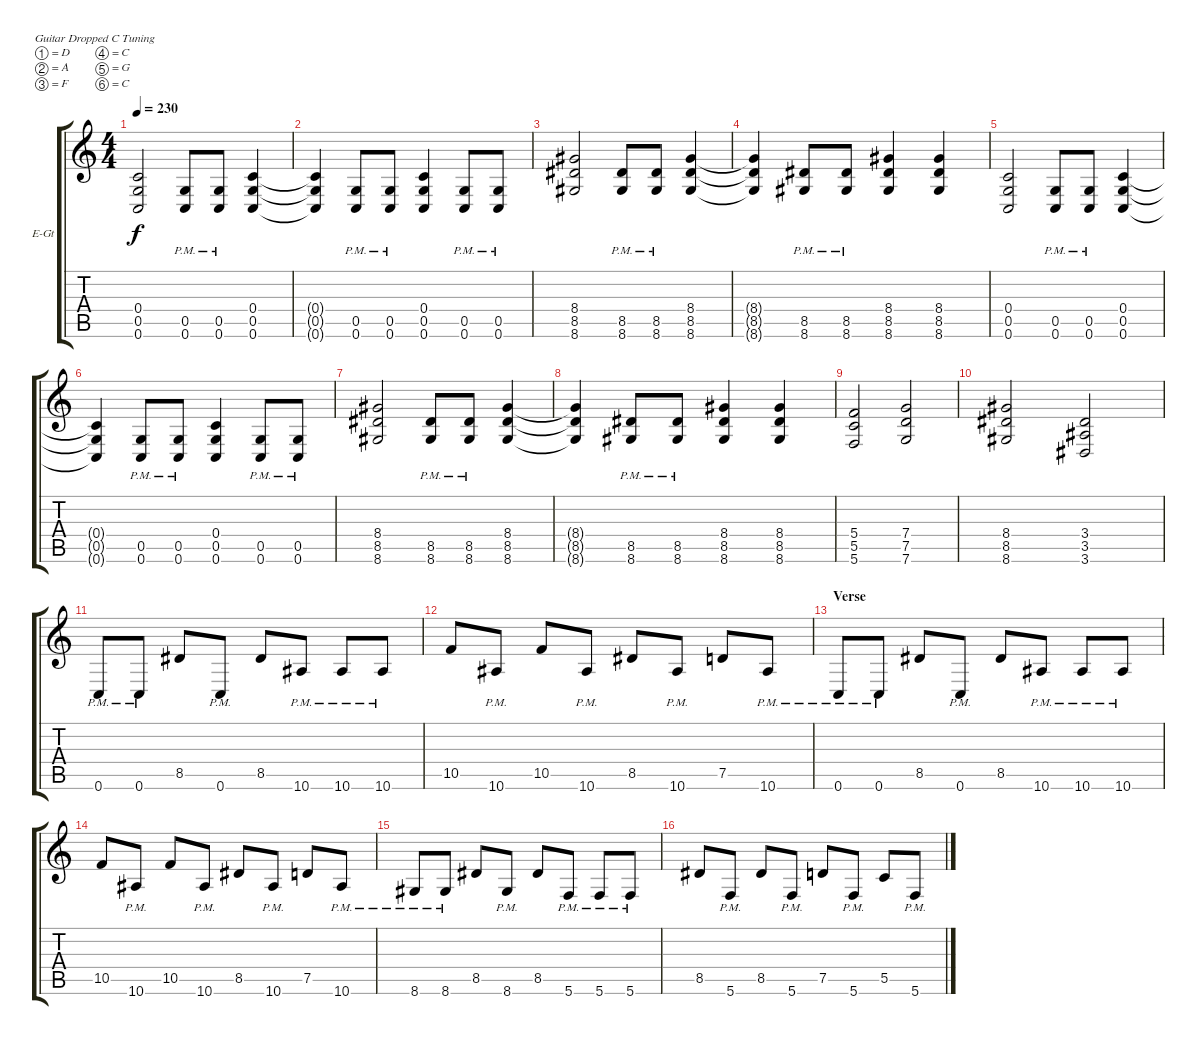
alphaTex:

\defaultSystemsLayout 4
\bracketExtendMode groupsimilarinstruments
\firstSystemTrackNameOrientation horizontal
\otherSystemsTrackNameOrientation horizontal
\track ("Electric Guitar" "E-Gt") {instrument distortionguitar}
\staff {score tabs}
\tuning (D4 A3 F3 C3 G2 C2)
\ts (4 4)
\tempo 230
\clef g2
\ks c
(0.6 0.5 0.4).2{dy f} (0.6{pm} 0.5{pm}).8 (0.6{pm} 0.5{pm}).8 (0.6 0.5 0.4).4 |
(0.6{t} 0.5{t} 0.4{t}).4 (0.6{pm} 0.5{pm}).8 (0.6{pm} 0.5{pm}).8 (0.6 0.5 0.4).4 (0.6{pm} 0.5{pm}).8 (0.6{pm} 0.5{pm}).8 |
(8.6 8.5 8.4).2 (8.6{pm} 8.5{pm}).8 (8.6{pm} 8.5{pm}).8 (8.6 8.5 8.4).4 |
(8.6{t} 8.5{t} 8.4{t}).4 (8.6{pm} 8.5{pm}).8 (8.6{pm} 8.5{pm}).8 (8.6 8.5 8.4).4 (8.6 8.5 8.4).4 |
(0.6 0.5 0.4).2 (0.6{pm} 0.5{pm}).8 (0.6{pm} 0.5{pm}).8 (0.6 0.5 0.4).4 |
(0.6{t} 0.5{t} 0.4{t}).4 (0.6{pm} 0.5{pm}).8 (0.6{pm} 0.5{pm}).8 (0.6 0.5 0.4).4 (0.6{pm} 0.5{pm}).8 (0.6{pm} 0.5{pm}).8 |
(8.6 8.5 8.4).2 (8.6{pm} 8.5{pm}).8 (8.6{pm} 8.5{pm}).8 (8.6 8.5 8.4).4 |
(8.6{t} 8.5{t} 8.4{t}).4 (8.6{pm} 8.5{pm}).8 (8.6{pm} 8.5{pm}).8 (8.6 8.5 8.4).4 (8.6 8.5 8.4).4 |
(5.6 5.5 5.4).2 (7.6 7.5 7.4).2 |
(8.6 8.5 8.4).2 (3.6 3.5 3.4).2 |
0.6{pm}.8 0.6{pm}.8 8.5.8 0.6{pm}.8 8.5.8 10.6{pm}.8 10.6{pm}.8 10.6{pm}.8 |
10.5.8 10.6{pm}.8 10.5.8 10.6{pm}.8 8.5.8 10.6{pm}.8 7.5.8 10.6{pm}.8 |
\section ("" "Verse")
0.6{pm}.8 0.6{pm}.8 8.5.8 0.6{pm}.8 8.5.8 10.6{pm}.8 10.6{pm}.8 10.6{pm}.8 |
10.5.8 10.6{pm}.8 10.5.8 10.6{pm}.8 8.5.8 10.6{pm}.8 7.5.8 10.6{pm}.8 |
8.6{pm}.8 8.6{pm}.8 8.5.8 8.6{pm}.8 8.5.8 5.6{pm}.8 5.6{pm}.8 5.6{pm}.8 |
8.5.8 5.6{pm}.8 8.5.8 5.6{pm}.8 7.5.8 5.6{pm}.8 5.5.8 5.6{pm}.8
